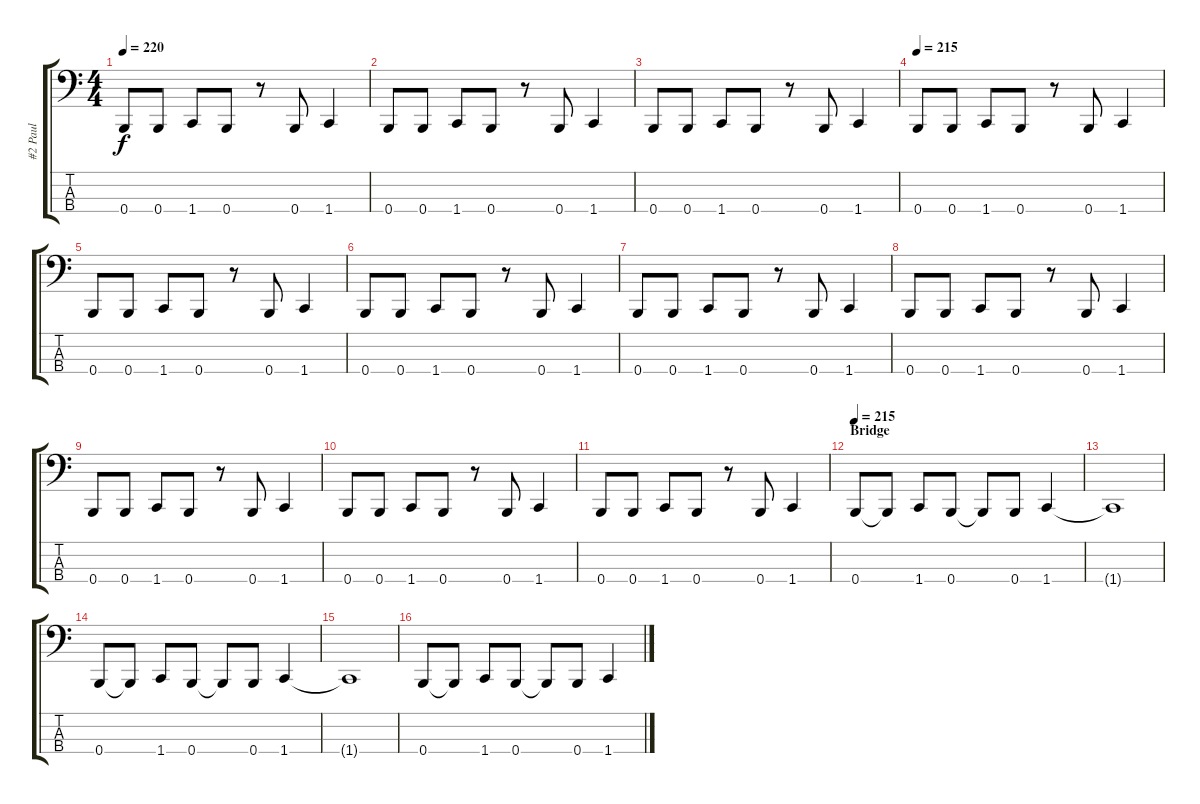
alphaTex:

\track ("#2 Paul" "#2 Paul") {instrument electricbassfinger}
\staff {score tabs}
\tuning (D2 A1 E1 B0) {hide}
\ts (4 4)
\tempo 220
\clef f4
\ks c
0.4.8{dy f} 0.4.8 1.4.8 0.4.8 r.8 0.4.8 1.4.4 |
0.4.8 0.4.8 1.4.8 0.4.8 r.8 0.4.8 1.4.4 |
0.4.8 0.4.8 1.4.8 0.4.8 r.8 0.4.8 1.4.4 |
\tempo 215
0.4.8 0.4.8 1.4.8 0.4.8 r.8 0.4.8 1.4.4 |
0.4.8 0.4.8 1.4.8 0.4.8 r.8 0.4.8 1.4.4 |
0.4.8 0.4.8 1.4.8 0.4.8 r.8 0.4.8 1.4.4 |
0.4.8 0.4.8 1.4.8 0.4.8 r.8 0.4.8 1.4.4 |
0.4.8 0.4.8 1.4.8 0.4.8 r.8 0.4.8 1.4.4 |
0.4.8 0.4.8 1.4.8 0.4.8 r.8 0.4.8 1.4.4 |
0.4.8 0.4.8 1.4.8 0.4.8 r.8 0.4.8 1.4.4 |
0.4.8 0.4.8 1.4.8 0.4.8 r.8 0.4.8 1.4.4 |
\section ("" "Bridge")
\tempo 215
0.4.8 0.4{t}.8 1.4.8 0.4.8 0.4{t}.8 0.4.8 1.4.4 |
1.4{t}.1 |
0.4.8 0.4{t}.8 1.4.8 0.4.8 0.4{t}.8 0.4.8 1.4.4 |
1.4{t}.1 |
0.4.8 0.4{t}.8 1.4.8 0.4.8 0.4{t}.8 0.4.8 1.4.4
